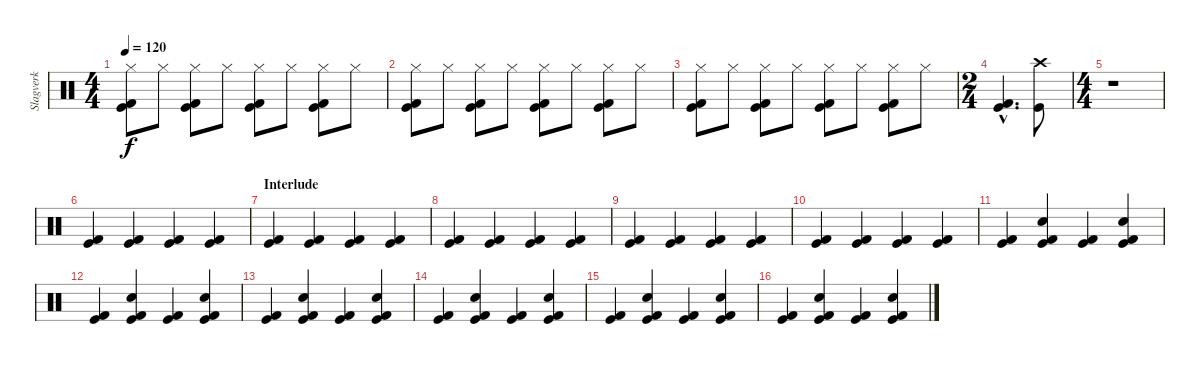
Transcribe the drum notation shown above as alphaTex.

\track ("Slagverk" "Slagverk") {instrument percussion}
\staff {score}
\articulation defaults
\ts (4 4)
\tempo 120
\clef neutral
\ks c
("Kick (hit) 2" "Kick (hit)" "Hi-Hat (closed)").8{dy f} "Hi-Hat (closed)".8 ("Kick (hit) 2" "Kick (hit)" "Hi-Hat (closed)").8 "Hi-Hat (closed)".8 ("Kick (hit) 2" "Kick (hit)" "Hi-Hat (closed)").8 "Hi-Hat (closed)".8 ("Kick (hit) 2" "Kick (hit)" "Hi-Hat (closed)").8 "Hi-Hat (closed)".8 |
("Kick (hit) 2" "Kick (hit)" "Hi-Hat (closed)").8 "Hi-Hat (closed)".8 ("Kick (hit) 2" "Kick (hit)" "Hi-Hat (closed)").8 "Hi-Hat (closed)".8 ("Kick (hit) 2" "Kick (hit)" "Hi-Hat (closed)").8 "Hi-Hat (closed)".8 ("Kick (hit) 2" "Kick (hit)" "Hi-Hat (closed)").8 "Hi-Hat (closed)".8 |
("Kick (hit) 2" "Kick (hit)" "Hi-Hat (closed)").8 "Hi-Hat (closed)".8 ("Kick (hit) 2" "Kick (hit)" "Hi-Hat (closed)").8 "Hi-Hat (closed)".8 ("Kick (hit) 2" "Kick (hit)" "Hi-Hat (closed)").8 "Hi-Hat (closed)".8 ("Kick (hit) 2" "Kick (hit)" "Hi-Hat (closed)").8 "Hi-Hat (closed)".8 |
\ts (2 4)
("Kick (hit) 2"{hac} "Kick (hit)"{hac}).4{d} ("Crash high (hit)" "Kick (hit)").8 |
\ts (4 4)
r.1 |
("Kick (hit) 2" "Kick (hit)").4 ("Kick (hit) 2" "Kick (hit)").4 ("Kick (hit) 2" "Kick (hit)").4 ("Kick (hit) 2" "Kick (hit)").4 |
\section ("" "Interlude")
("Kick (hit) 2" "Kick (hit)").4 ("Kick (hit) 2" "Kick (hit)").4 ("Kick (hit) 2" "Kick (hit)").4 ("Kick (hit) 2" "Kick (hit)").4 |
("Kick (hit) 2" "Kick (hit)").4 ("Kick (hit) 2" "Kick (hit)").4 ("Kick (hit) 2" "Kick (hit)").4 ("Kick (hit) 2" "Kick (hit)").4 |
("Kick (hit) 2" "Kick (hit)").4 ("Kick (hit) 2" "Kick (hit)").4 ("Kick (hit) 2" "Kick (hit)").4 ("Kick (hit) 2" "Kick (hit)").4 |
("Kick (hit) 2" "Kick (hit)").4 ("Kick (hit) 2" "Kick (hit)").4 ("Kick (hit) 2" "Kick (hit)").4 ("Kick (hit) 2" "Kick (hit)").4 |
("Kick (hit) 2" "Kick (hit)").4 ("Kick (hit) 2" "Kick (hit)" "Snare (hit) 2").4 ("Kick (hit) 2" "Kick (hit)").4 ("Kick (hit) 2" "Kick (hit)" "Snare (hit) 2").4 |
("Kick (hit) 2" "Kick (hit)").4 ("Kick (hit) 2" "Kick (hit)" "Snare (hit) 2").4 ("Kick (hit) 2" "Kick (hit)").4 ("Kick (hit) 2" "Kick (hit)" "Snare (hit) 2").4 |
("Kick (hit) 2" "Kick (hit)").4 ("Kick (hit) 2" "Kick (hit)" "Snare (hit) 2").4 ("Kick (hit) 2" "Kick (hit)").4 ("Kick (hit) 2" "Kick (hit)" "Snare (hit) 2").4 |
("Kick (hit) 2" "Kick (hit)").4 ("Kick (hit) 2" "Kick (hit)" "Snare (hit) 2").4 ("Kick (hit) 2" "Kick (hit)").4 ("Kick (hit) 2" "Kick (hit)" "Snare (hit) 2").4 |
("Kick (hit) 2" "Kick (hit)").4 ("Kick (hit) 2" "Kick (hit)" "Snare (hit) 2").4 ("Kick (hit) 2" "Kick (hit)").4 ("Kick (hit) 2" "Kick (hit)" "Snare (hit) 2").4 |
("Kick (hit) 2" "Kick (hit)").4 ("Kick (hit) 2" "Kick (hit)" "Snare (hit) 2").4 ("Kick (hit) 2" "Kick (hit)").4 ("Kick (hit) 2" "Kick (hit)" "Snare (hit) 2").4
